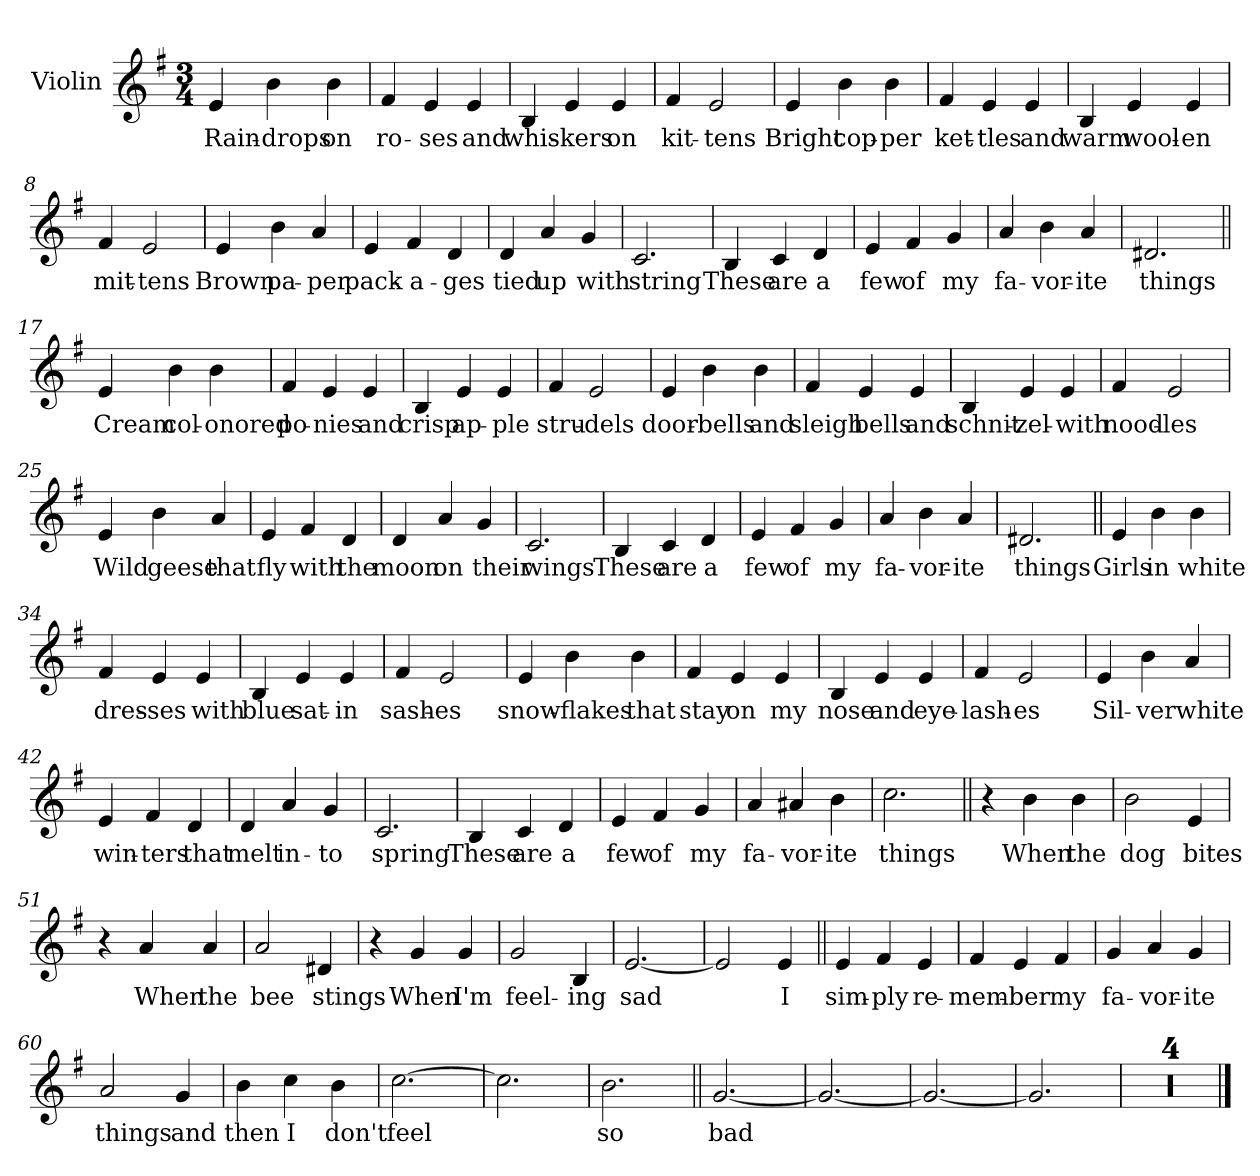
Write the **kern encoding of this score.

**kern	**text
*part1	*part1
*staff1	*staff1
*I"Violin	*
*I'Vln	*
*clefG2	*
*k[f#]	*
*G:	*
*M3/4	*
=1	=1
4e/	Rain-
4b\	-drops
4b\	on
=2	=2
4f#/	ro-
4e/	-ses
4e/	and
=3	=3
4B/	whis-
4e/	kers
4e/	on
=4	=4
4f#/	kit-
2e/	-tens
=5	=5
4e/	Bright
4b\	cop-
4b\	-per
!!LO:LB:g=z
=6	=6
4f#/	ket-
4e/	-tles
4e/	and
=7	=7
4B/	warm
4e/	wool-
4e/	-en
=8	=8
4f#/	mit-
2e/	-tens
=9	=9
4e/	Brown
4b\	pa-
4a/	-per
=10	=10
4e/	pack-
4f#/	-a-
4d/	-ges
!!LO:LB:g=z
=11	=11
4d/	tied
4a/	up
4g/	with
=12	=12
2.c/	string
=13	=13
4B/	These
4c/	are
4d/	a
=14	=14
4e/	few
4f#/	of
4g/	my
=15	=15
4a/	fa-
4b\	-vor-
4a/	-ite
=16	=16
2.d#X/	things
!!LO:LB:g=z
=17||	=17||
4e/	Cream
4b\	col-
4b\	-onored
=18	=18
4f#/	po-
4e/	-nies
4e/	and
=19	=19
4B/	crisp
4e/	ap-
4e/	-ple
=20	=20
4f#/	stru-
2e/	-dels
=21	=21
4e/	door-
4b\	-bells
4b\	and
!!LO:LB:g=z
=22	=22
4f#/	sleigh
4e/	bells
4e/	and
=23	=23
4B/	schnit-
4e/	-zel-
4e/	-with
=24	=24
4f#/	nood-
2e/	-les
=25	=25
4e/	Wild
4b\	geese
4a/	that
=26	=26
4e/	fly
4f#/	with
4d/	the
=27	=27
4d/	moon
4a/	on
4g/	their
!!LO:LB:g=z
=28	=28
2.c/	wings
=29	=29
4B/	These
4c/	are
4d/	a
=30	=30
4e/	few
4f#/	of
4g/	my
=31	=31
4a/	fa-
4b\	-vor-
4a/	-ite
=32	=32
2.d#X/	things
!!LO:LB:g=z
=33||	=33||
4e/	Girls
4b\	in
4b\	white
=34	=34
4f#/	dres-
4e/	-ses
4e/	with
=35	=35
4B/	blue
4e/	sat-
4e/	-in
=36	=36
4f#/	sash-
2e/	-es
=37	=37
4e/	snow-
4b\	-flakes
4b\	that
!!LO:LB:g=z
=38	=38
4f#/	stay
4e/	on
4e/	my
=39	=39
4B/	nose
4e/	and
4e/	eye-
=40	=40
4f#/	-lash-
2e/	-es
=41	=41
4e/	Sil-
4b\	-ver
4a/	white
=42	=42
4e/	win-
4f#/	-ters
4d/	that
=43	=43
4d/	melt
4a/	in-
4g/	-to
=44	=44
2.c/	spring
!!LO:LB:g=z
=45	=45
4B/	These
4c/	are
4d/	a
=46	=46
4e/	few
4f#/	of
4g/	my
=47	=47
4a/	fa-
4a#X/	-vor-
4b\	-ite
=48	=48
2.cc\	things
!!LO:PB:g=z
=49||	=49||
4r	.
4b\	When
4b\	the
=50	=50
2b\	dog
4e/	bites
=51	=51
4r	.
4a/	When
4a/	the
=52	=52
2a/	bee
4d#X/	stings
=53	=53
4r	.
4g/	When
4g/	I'm
=54	=54
2g/	feel-
4B/	-ing
=55	=55
[2.e/	sad
=56	=56
2e/]	.
4e/	I
!!LO:LB:g=z
=57||	=57||
4e/	sim-
4f#/	-ply
4e/	re-
=58	=58
4f#/	-mem-
4e/	-ber
4f#/	my
=59	=59
4g/	fa-
4a/	-vor-
4g/	-ite
=60	=60
2a/	things
4g/	and
=61	=61
4b\	then
4cc\	I
4b\	don't
=62	=62
[2.cc\	feel
=63	=63
2.cc\]	.
=64	=64
2.b\	so
!!LO:LB:g=z
=65||	=65||
[2.g/	bad
=66	=66
2.g/_	.
=67	=67
2.g/_	.
=68	=68
2.g/]	.
=69	=69
2.r	.
=70	=70
2.r	.
=71	=71
2.r	.
=72	=72
2.r	.
==	==
*-	*-
